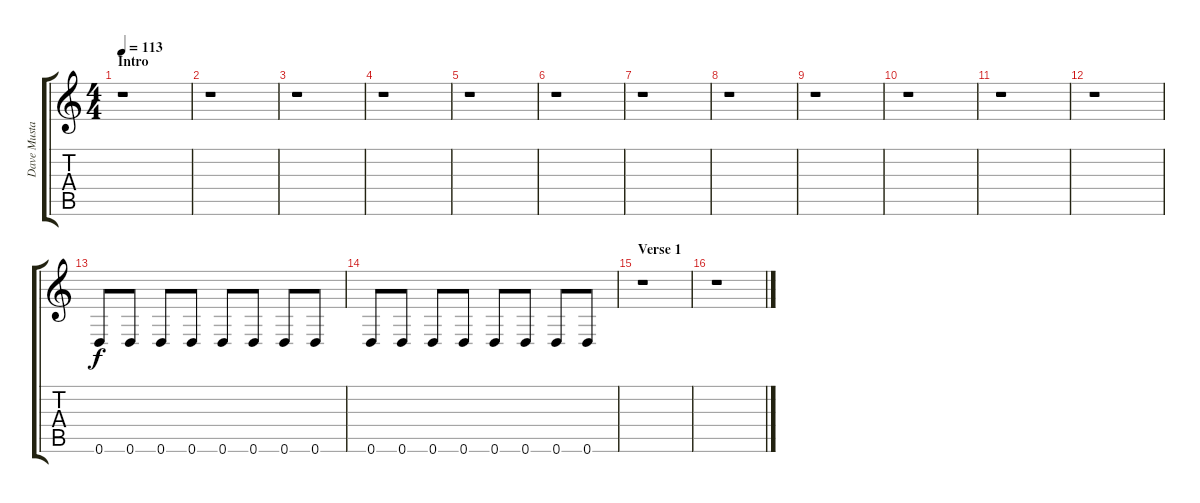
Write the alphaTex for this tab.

\track ("Dave Mustaine / FX" "Dave Musta") {instrument distortionguitar}
\staff {score tabs}
\tuning (D4 A3 F3 C3 G2 D2) {hide}
\ts (4 4)
\section ("" "Intro")
\tempo 113
\clef g2
\ks c
r.1{dy f instrument distortionguitar} |
r.1 |
r.1 |
r.1 |
r.1 |
r.1 |
r.1 |
r.1 |
r.1 |
r.1 |
r.1 |
r.1 |
0.6.8 0.6.8 0.6.8 0.6.8 0.6.8 0.6.8 0.6.8 0.6.8 |
0.6.8 0.6.8 0.6.8 0.6.8 0.6.8 0.6.8 0.6.8 0.6.8 |
\section ("" "Verse 1")
r.1 |
r.1
